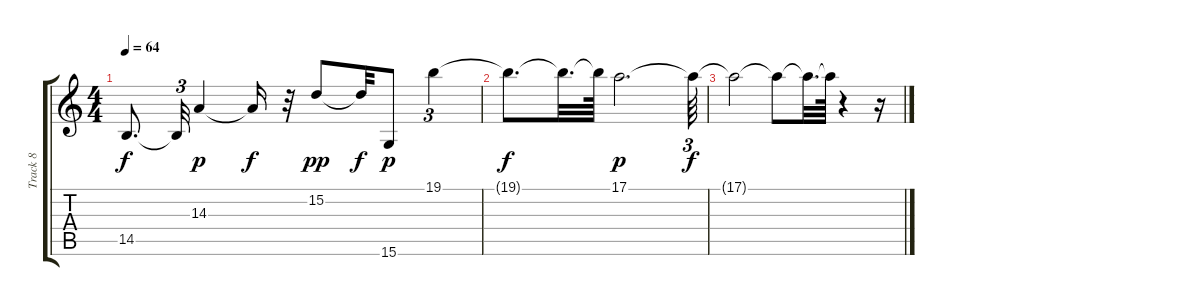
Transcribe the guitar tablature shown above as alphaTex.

\track ("Track 8" "Track 8") {instrument seashore}
\staff {score tabs}
\tuning (E4 B3 G3 D3 A2 E2) {hide}
\ts (4 4)
\tempo 64
\clef g2
\ks c
14.5{t}.8{d dy f} 14.5{t}.32{tu (3 2)} 14.3.4{dy p} 14.3{t}.16{dy f} r.32 15.2.8{dy pp} 15.2{t}.32{dy f} 15.6.8{dy p} 19.1.4{tu (3 2)} |
19.1{t}.8{d dy f} 19.1{t}.32{d} 19.1{t}.64 17.1.2{d dy p} 17.1{t}.64{tu (3 2) dy f} |
17.1{t}.2 17.1{t}.8 17.1{t}.32{d} 17.1{t}.64 r.4 r.16
